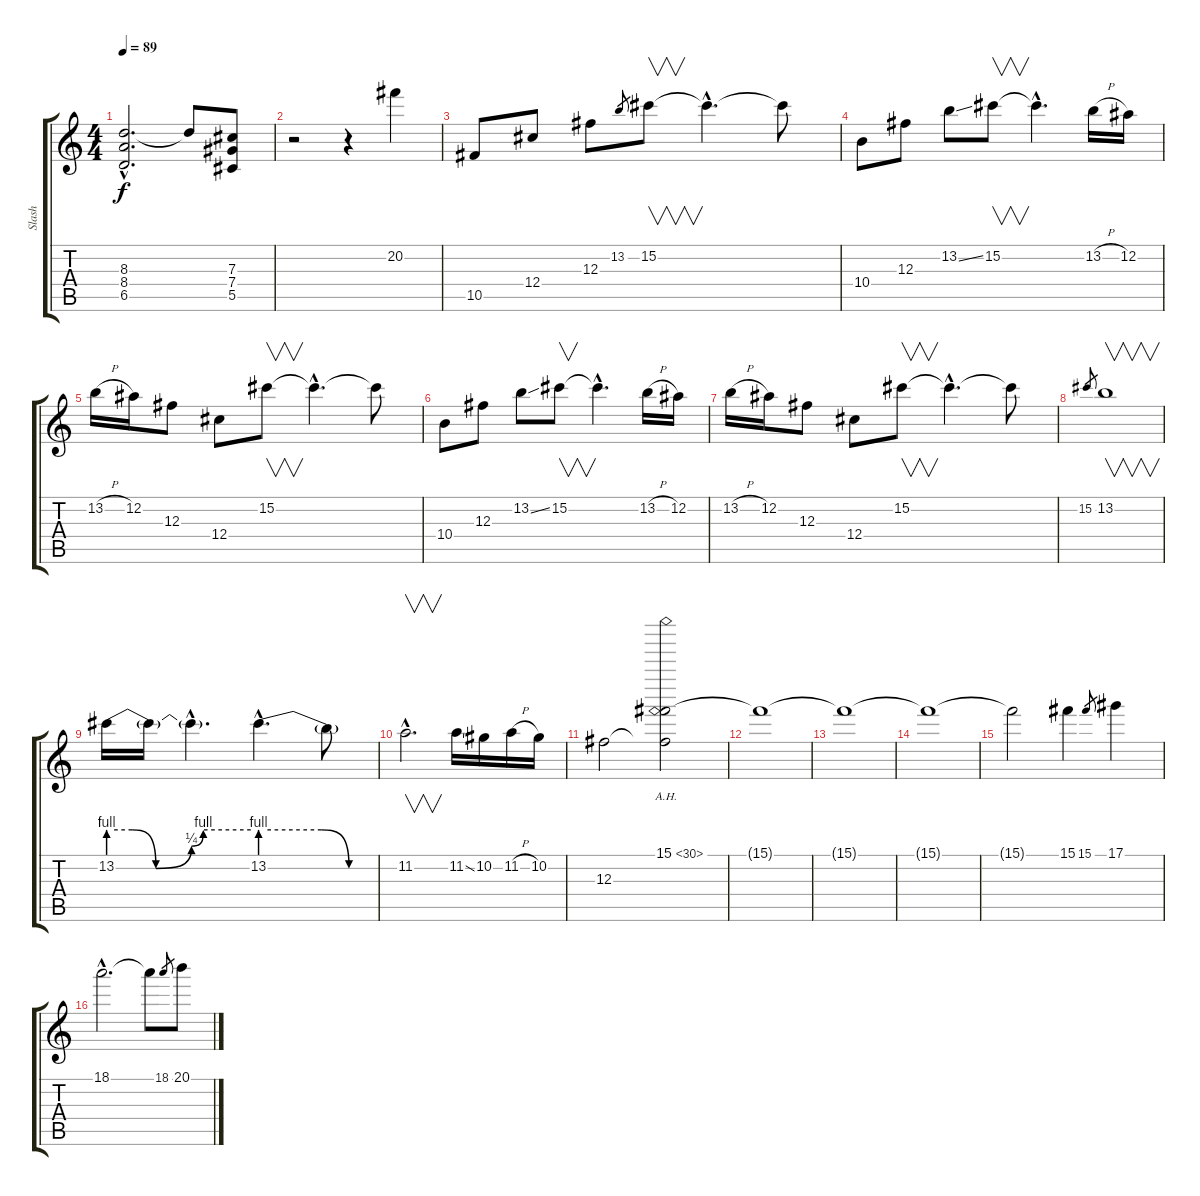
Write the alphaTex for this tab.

\track ("Slash" "Slash") {instrument distortionguitar}
\staff {score tabs}
\tuning (Eb4 Bb3 Gb3 Db3 Ab2 Eb2) {hide}
\ts (4 4)
\tempo 89
\clef g2
\ks c
(8.3{hac} 8.4{hac} 6.5{hac}).2{d dy f} 8.3{t}.8 (7.3 7.4 5.5).8 |
r.2 r.4 20.2.4 |
10.5.8 12.4.8 12.3.8 13.2.8{gr} 15.2.8{v} 15.2{hac t}.4{d} 15.2{t}.8 |
10.4.8 12.3.8 13.2{ss}.8 15.2.8{v} 15.2{hac t}.4{d} 13.2{h}.16 12.2.16 |
13.2{h}.16 12.2.16 12.3.8 12.4.8 15.2.8{v} 15.2{hac t}.4{d} 15.2{t}.8 |
10.4.8 12.3.8 13.2{ss}.8 15.2.8{v} 15.2{hac t}.4{d} 13.2{h}.16 12.2.16 |
13.2{h}.16 12.2.16 12.3.8 12.4.8 15.2.8{v} 15.2{hac t}.4{d} 15.2{t}.8 |
15.2.8{gr} 13.2.1{v} |
13.2{be (custom 0 4 10 4 20 0 35 1 40 4 60 4)}.16 13.2{t}.16 13.2{hac t}.4{d} 13.2{be (custom 0 4 31 4 45 0 60 0) hac}.4{d} 13.2{t}.8 |
11.2{hac}.2{v d} 11.2{ss}.16 10.2.16 11.2{h}.16 10.2.16 |
12.3.2 (15.1{ah 15} 12.3{ah 12 t}).2 |
15.1{t}.1 |
15.1{t}.1 |
15.1{t}.1 |
15.1{t}.2 15.1.4 15.1.8{gr} 17.1.4 |
18.1{hac}.2{d} 18.1{t}.8 18.1.8{gr} 20.1.8
